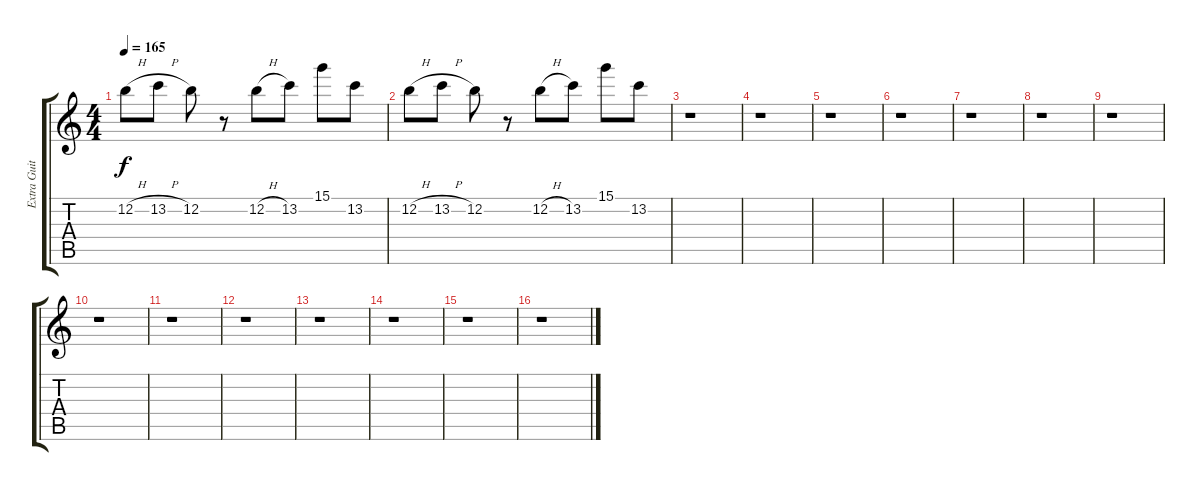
\track ("Extra Guitar" "Extra Guit") {instrument electricguitarjazz}
\staff {score tabs}
\tuning (E4 B3 G3 D3 A2 D2) {hide}
\ts (4 4)
\tempo 165
\clef g2
\ks c
12.2{h}.8{dy f} 13.2{h}.8 12.2.8 r.8 12.2{h}.8 13.2.8 15.1.8 13.2.8 |
12.2{h}.8 13.2{h}.8 12.2.8 r.8 12.2{h}.8 13.2.8 15.1.8 13.2.8 |
r.1 |
r.1 |
r.1 |
r.1 |
r.1 |
r.1 |
r.1 |
r.1 |
r.1 |
r.1 |
r.1 |
r.1 |
r.1 |
r.1
